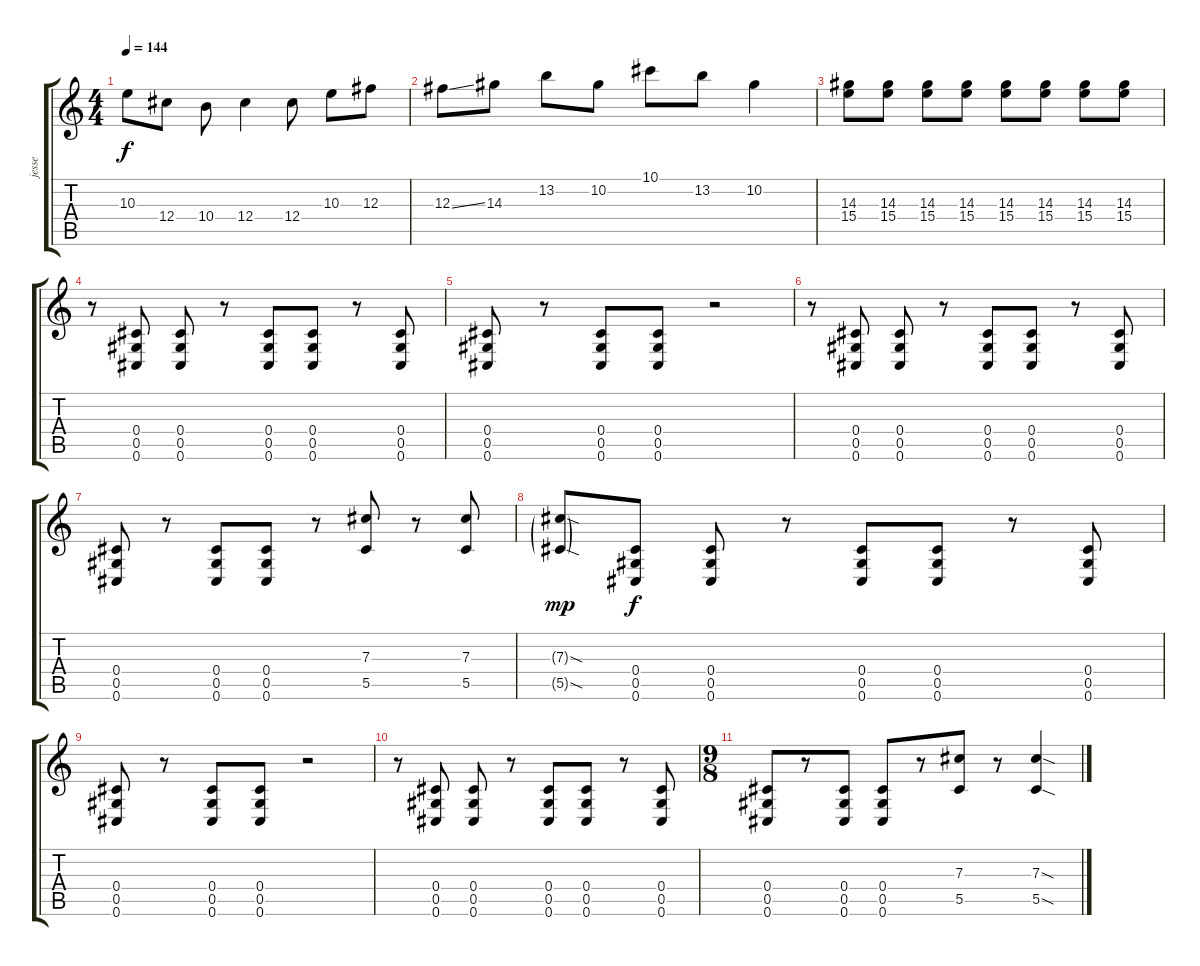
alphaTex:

\track ("jesse" "jesse") {instrument distortionguitar}
\staff {score tabs}
\tuning (Eb4 Bb3 Gb3 Db3 Ab2 Db2) {hide}
\ts (4 4)
\tempo 144
\clef g2
\ks c
10.3.8{dy f} 12.4.8 10.4.8 12.4.4 12.4.8 10.3.8 12.3.8 |
12.3{ss}.8 14.3.8 13.2.8 10.2.8 10.1.8 13.2.8 10.2.4 |
(14.3 15.4).8 (14.3 15.4).8 (14.3 15.4).8 (14.3 15.4).8 (14.3 15.4).8 (14.3 15.4).8 (14.3 15.4).8 (14.3 15.4).8 |
r.8 (0.4 0.5 0.6).8 (0.4 0.5 0.6).8 r.8 (0.4 0.5 0.6).8 (0.4 0.5 0.6).8 r.8 (0.4 0.5 0.6).8 |
(0.4 0.5 0.6).8 r.8 (0.4 0.5 0.6).8 (0.4 0.5 0.6).8 r.2 |
r.8 (0.4 0.5 0.6).8 (0.4 0.5 0.6).8 r.8 (0.4 0.5 0.6).8 (0.4 0.5 0.6).8 r.8 (0.4 0.5 0.6).8 |
(0.4 0.5 0.6).8 r.8 (0.4 0.5 0.6).8 (0.4 0.5 0.6).8 r.8 (7.3 5.5).8 r.8 (7.3 5.5).8 |
(7.3{sod g} 5.5{sod g}).8{dy mp} (0.4 0.5 0.6).8{dy f} (0.4 0.5 0.6).8 r.8 (0.4 0.5 0.6).8 (0.4 0.5 0.6).8 r.8 (0.4 0.5 0.6).8 |
(0.4 0.5 0.6).8 r.8 (0.4 0.5 0.6).8 (0.4 0.5 0.6).8 r.2 |
r.8 (0.4 0.5 0.6).8 (0.4 0.5 0.6).8 r.8 (0.4 0.5 0.6).8 (0.4 0.5 0.6).8 r.8 (0.4 0.5 0.6).8 |
\ts (9 8)
(0.4 0.5 0.6).8 r.8 (0.4 0.5 0.6).8 (0.4 0.5 0.6).8 r.8 (7.3 5.5).8 r.8 (7.3{sod} 5.5{sod}).4
